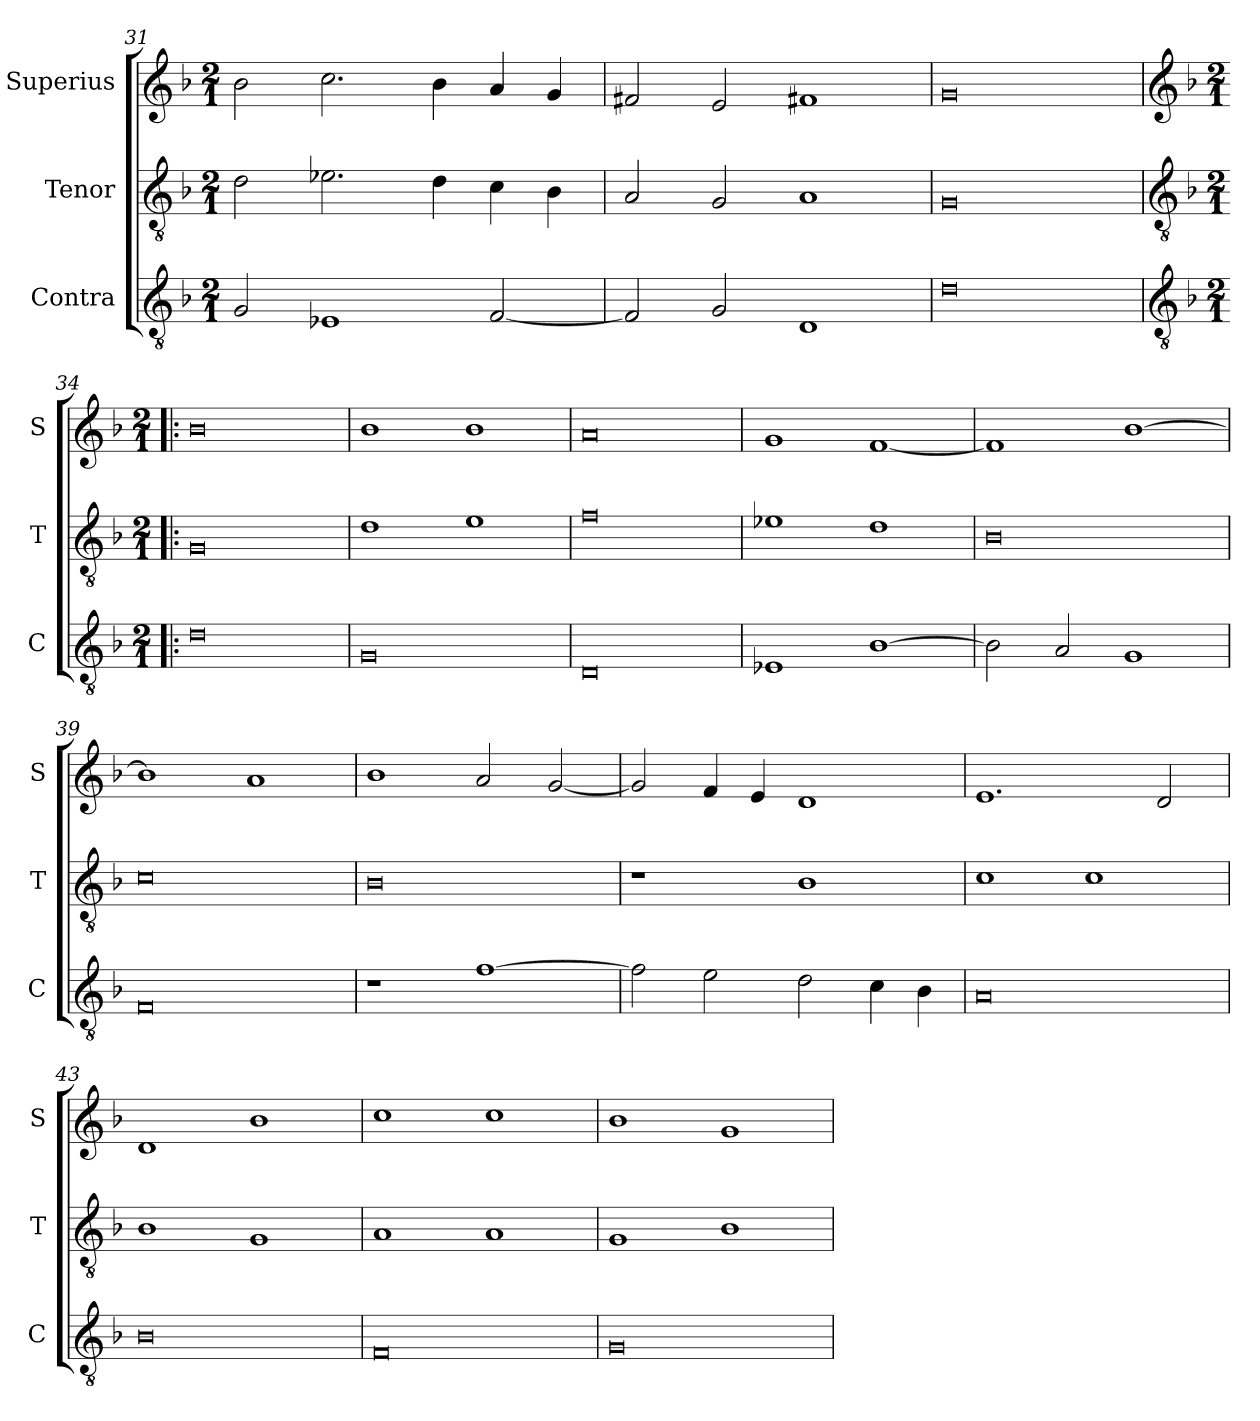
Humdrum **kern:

**kern	**kern	**kern
*part3	*part2	*part1
*staff3	*staff2	*staff1
*I"Contra	*I"Tenor	*I"Superius
*I'C	*I'T	*I'S
*clefGv2	*clefGv2	*clefG2
*k[b-]	*k[b-]	*k[b-]
*M2/1	*M2/1	*M2/1
=31	=31	=31
2G/	2d\	2b-\
1E-X	2.e-X\	2.cc\
.	4d\	4b-\
[2F/	4c\	4a/
.	4B-\	4g/
=32	=32	=32
2F/]	2A/	2f#X/
2G/	2G/	2e/
1D	1A	1f#X
=33	=33	=33
0d	0G	0g
!!LO:LB:g=z
=34!|:	=34!|:	=34!|:
*clefGv2	*clefGv2	*clefG2
*k[b-]	*k[b-]	*k[b-]
*M2/1	*M2/1	*M2/1
0d	0G	0b-
=35	=35	=35
0G	1d	1b-
.	1e	1b-
=36	=36	=36
0D	0f	0a
=37	=37	=37
1E-X	1e-X	1g
[1B-	1d	[1f
=38	=38	=38
2B-\]	0B-	1f]
2A/	.	.
1G	.	[1b-
=39	=39	=39
0F	0c	1b-]
.	.	1a
=40	=40	=40
1r	0B-	1b-
[1f	.	2a/
.	.	[2g/
=41	=41	=41
2f\]	1r	2g/]
2e\	.	4f/
.	.	4e/
2d\	1B-	1d
4c\	.	.
4B-\	.	.
=42	=42	=42
0A	1c	1.e
.	1c	.
.	.	2d/
=43	=43	=43
0B-	1B-	1d
.	1G	1b-
=44	=44	=44
0F	1A	1cc
.	1A	1cc
=45	=45	=45
0G	1G	1b-
.	1B-	1g
=	=	=
*-	*-	*-
